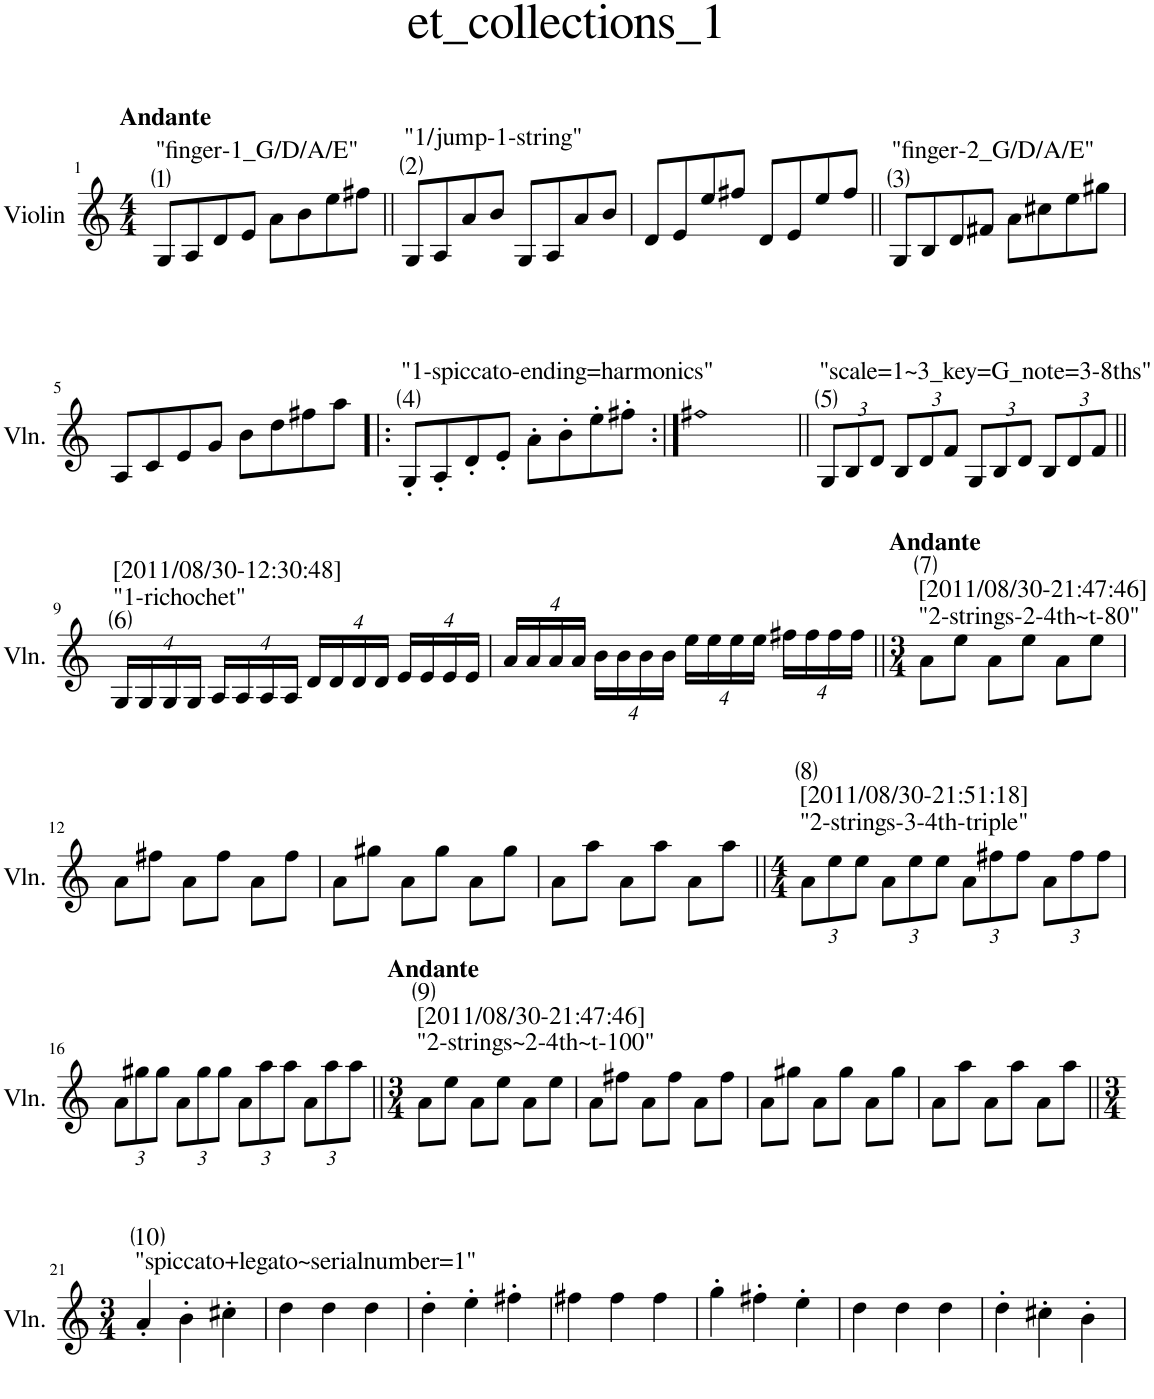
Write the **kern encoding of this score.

**kern	**harte
*part1	*part1
*staff1	*
*I"Violin	*
*I'Vln.	*
*clefG2	*
*k[]	*
*M4/4	*
=1	=1
!LO:TX:a:B:t=Andante	!LO:H:n=1:kt=1
!	!LO:H:n=2:kt="finger-1_G/D/A/E"
8G/L	N N
8A/	.
8d/	.
8e/J	.
8a\L	.
8b\	.
8ee\	.
8ff#X\J	.
=2||	=2||
!	!LO:H:n=1:kt=2
!	!LO:H:n=2:kt="1/jump-1-string"
8G/L	N N
8A/	.
8a/	.
8b/J	.
8G/L	.
8A/	.
8a/	.
8b/J	.
=3	=3
8d/L	.
8e/	.
8ee/	.
8ff#X/J	.
8d/L	.
8e/	.
8ee/	.
8ff#/J	.
=4||	=4||
!	!LO:H:n=1:kt=3
!	!LO:H:n=2:kt="finger-2_G/D/A/E"
8G/L	N N
8B/	.
8d/	.
8f#X/J	.
8a\L	.
8cc#X\	.
8ee\	.
8gg#X\J	.
!!LO:LB:g=z
=5	=5
8A/L	.
8c/	.
8e/	.
8g/J	.
8b\L	.
8dd\	.
8ff#X\	.
8aa\J	.
=6!|:	=6!|:
!	!LO:H:n=1:kt=4
!	!LO:H:n=2:kt="1-spiccato-ending=harmonics"
8G'/L	N N
8A'/	.
8d'/	.
8e'/J	.
8a'\L	.
8b'\	.
8ee'\	.
8ff#X'\J	.
=7:|!	=7:|!
1ff#X	.
=8||	=8||
*Xbrackettup	*
!	!LO:H:n=1:kt=5
!	!LO:H:n=2:kt="scale=1~3_key=G_note=3-8ths"
12G/L	N N
12B/	.
12d/J	.
12B/L	.
12d/	.
12f/J	.
12G/L	.
12B/	.
12d/J	.
12B/L	.
12d/	.
12f/J	.
!!LO:LB:g=z
=9||	=9||
!	!LO:H:n=1:kt=6
!	!LO:H:n=2:kt="1-richochet"
!	!LO:H:n=3:kt=[2011/08/30-12:30:48]
16G/LL	N N N
16G/	.
16G/	.
16G/JJ	.
16A/LL	.
16A/	.
16A/	.
16A/JJ	.
16d/LL	.
16d/	.
16d/	.
16d/JJ	.
16e/LL	.
16e/	.
16e/	.
16e/JJ	.
=10	=10
16a/LL	.
16a/	.
16a/	.
16a/JJ	.
16b\LL	.
16b\	.
16b\	.
16b\JJ	.
16ee\LL	.
16ee\	.
16ee\	.
16ee\JJ	.
16ff#X\LL	.
16ff#\	.
16ff#\	.
16ff#\JJ	.
=11||	=11||
*M3/4	*
!LO:TX:a:B:t=Andante	!LO:H:n=1:kt="2-strings-2-4th~t-80"
!	!LO:H:n=2:kt=[2011/08/30-21:47:46]
!	!LO:H:n=3:kt=7
8a\L	N N N
8ee\J	.
8a\L	.
8ee\J	.
8a\L	.
8ee\J	.
!!LO:LB:g=z
=12	=12
8a\L	.
8ff#X\J	.
8a\L	.
8ff#\J	.
8a\L	.
8ff#\J	.
=13	=13
8a\L	.
8gg#X\J	.
8a\L	.
8gg#\J	.
8a\L	.
8gg#\J	.
=14	=14
8a\L	.
8aa\J	.
8a\L	.
8aa\J	.
8a\L	.
8aa\J	.
=15||	=15||
*M4/4	*
!	!LO:H:n=1:kt="2-strings-3-4th-triple"
!	!LO:H:n=2:kt=[2011/08/30-21:51:18]
!	!LO:H:n=3:kt=8
12a\L	N N N
12ee\	.
12ee\J	.
12a\L	.
12ee\	.
12ee\J	.
12a\L	.
12ff#X\	.
12ff#\J	.
12a\L	.
12ff#\	.
12ff#\J	.
!!LO:LB:g=z
=16	=16
12a\L	.
12gg#X\	.
12gg#\J	.
12a\L	.
12gg#\	.
12gg#\J	.
12a\L	.
12aa\	.
12aa\J	.
12a\L	.
12aa\	.
12aa\J	.
=17||	=17||
*M3/4	*
!LO:TX:a:B:t=Andante	!LO:H:n=1:kt="2-strings~2-4th~t-100"
!	!LO:H:n=2:kt=[2011/08/30-21:47:46]
!	!LO:H:n=3:kt=9
8a\L	N N N
8ee\J	.
8a\L	.
8ee\J	.
8a\L	.
8ee\J	.
=18	=18
8a\L	.
8ff#X\J	.
8a\L	.
8ff#\J	.
8a\L	.
8ff#\J	.
=19	=19
8a\L	.
8gg#X\J	.
8a\L	.
8gg#\J	.
8a\L	.
8gg#\J	.
=20	=20
8a\L	.
8aa\J	.
8a\L	.
8aa\J	.
8a\L	.
8aa\J	.
!!LO:LB:g=z
=21||	=21||
*M3/4	*
!	!LO:H:n=1:kt="spiccato+legato~serialnumber=1"
!	!LO:H:n=2:kt=10
4a'/	N N
4b'\	.
4cc#X'\	.
=22	=22
4dd\	.
4dd\	.
4dd\	.
=23	=23
4dd'\	.
4ee'\	.
4ff#X'\	.
=24	=24
4ff#X\	.
4ff#\	.
4ff#\	.
=25	=25
4gg'\	.
4ff#X'\	.
4ee'\	.
=26	=26
4dd\	.
4dd\	.
4dd\	.
=27	=27
4dd'\	.
4cc#X'\	.
4b'\	.
=	=
*-	*-
